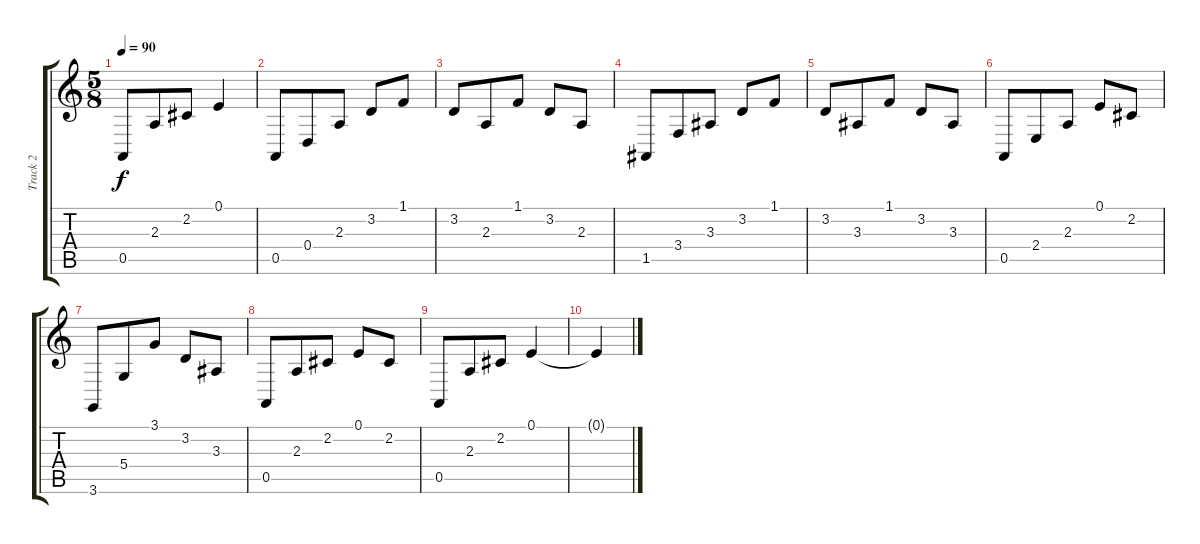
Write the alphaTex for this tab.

\track ("Track 2" "Track 2") {instrument acousticgrandpiano}
\staff {score tabs}
\tuning (E4 B3 G3 D3 A2 E2) {hide}
\ts (5 8)
\tempo 90
\clef g2
\ks c
0.5.8{dy f} 2.3.8 2.2.8 0.1.4 |
0.5.8 0.4.8 2.3.8 3.2.8 1.1.8 |
3.2.8 2.3.8 1.1.8 3.2.8 2.3.8 |
1.5.8 3.4.8 3.3.8 3.2.8 1.1.8 |
3.2.8 3.3.8 1.1.8 3.2.8 3.3.8 |
0.5.8 2.4.8 2.3.8 0.1.8 2.2.8 |
3.6.8 5.4.8 3.1.8 3.2.8 3.3.8 |
0.5.8 2.3.8 2.2.8 0.1.8 2.2.8 |
0.5.8 2.3.8 2.2.8 0.1.4 |
0.1{t}.4
